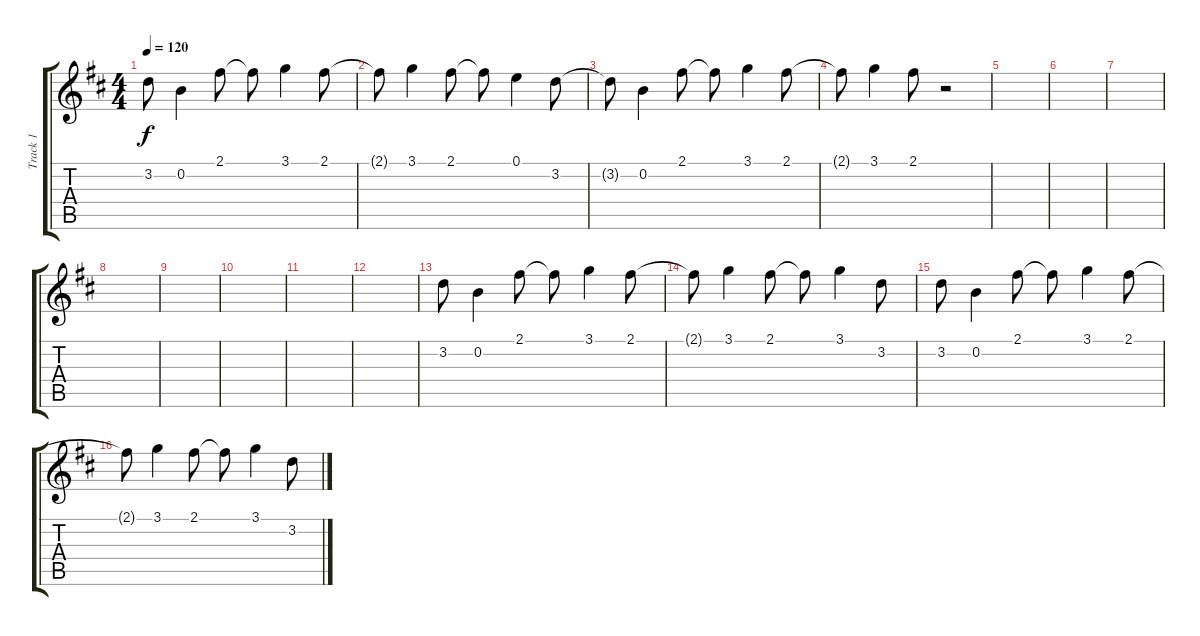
\track ("Track 1" "Track 1") {instrument electricguitarjazz}
\staff {score tabs}
\tuning (E4 B3 G3 D3 A2 E2) {hide}
\ts (4 4)
\tempo 120
\clef g2
\ks d
3.2{t}.8{dy f} 0.2.4 2.1.8 2.1{t}.8 3.1.4 2.1.8 |
2.1{t}.8 3.1.4 2.1.8 2.1{t}.8 0.1.4 3.2.8 |
3.2{t}.8 0.2.4 2.1.8 2.1{t}.8 3.1.4 2.1.8 |
2.1{t}.8 3.1.4 2.1.8 r.2 |
|
|
|
|
|
|
|
|
3.2.8 0.2.4 2.1.8 2.1{t}.8 3.1.4 2.1.8 |
2.1{t}.8 3.1.4 2.1.8 2.1{t}.8 3.1.4 3.2.8 |
3.2.8 0.2.4 2.1.8 2.1{t}.8 3.1.4 2.1.8 |
2.1{t}.8 3.1.4 2.1.8 2.1{t}.8 3.1.4 3.2.8
